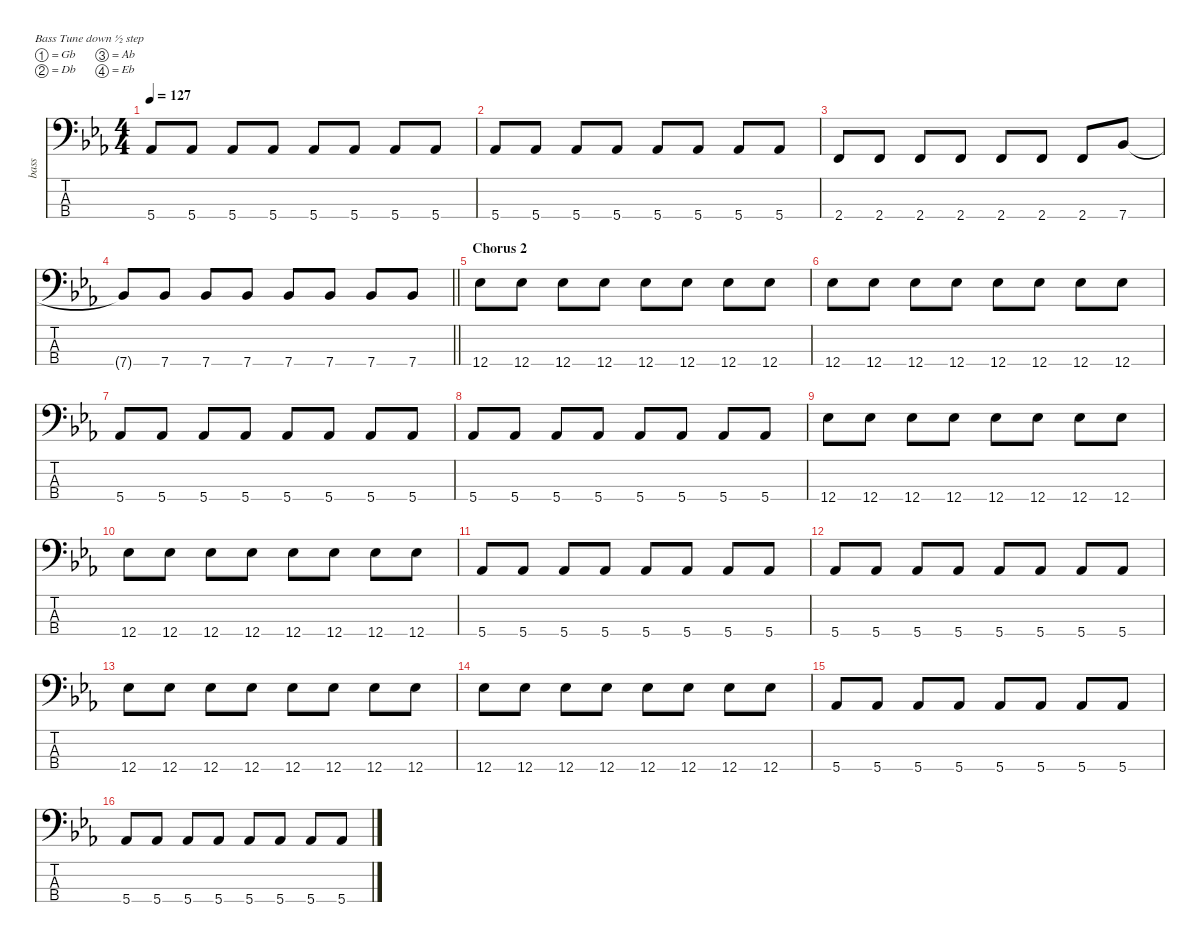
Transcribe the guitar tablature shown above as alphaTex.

\defaultSystemsLayout 4
\hideDynamics
\bracketExtendMode nobrackets
\otherSystemsTrackNameOrientation horizontal
\track ("Bass Guitar" "bass") {defaultSystemsLayout 6 instrument electricbasspick}
\staff {score tabs}
\tuning (Gb2 Db2 Ab1 Eb1)
\ts (4 4)
\tempo 127
\clef f4
\ks eb
5.4{acc b}.8{dy f beam Up} 5.4{acc b}.8{beam Up} 5.4{acc b}.8{beam Up} 5.4{acc b}.8{beam Up} 5.4{acc b}.8{beam Up} 5.4{acc b}.8{beam Up} 5.4{acc b}.8{beam Up} 5.4{acc b}.8{beam Up} |
5.4{acc b}.8{beam Up} 5.4{acc b}.8{beam Up} 5.4{acc b}.8{beam Up} 5.4{acc b}.8{beam Up} 5.4{acc b}.8{beam Up} 5.4{acc b}.8{beam Up} 5.4{acc b}.8{beam Up} 5.4{acc b}.8{beam Up} |
2.4{acc forcenatural}.8{beam Up} 2.4{acc forcenatural}.8{beam Up} 2.4{acc forcenatural}.8{beam Up} 2.4{acc forcenatural}.8{beam Up} 2.4{acc forcenatural}.8{beam Up} 2.4{acc forcenatural}.8{beam Up} 2.4{acc forcenatural}.8{beam Up} 7.4{acc b}.8{beam Up} |
\barLineRight lightlight
7.4{t acc b}.8{beam Up} 7.4{acc b}.8{beam Up} 7.4{acc b}.8{beam Up} 7.4{acc b}.8{beam Up} 7.4{acc b}.8{beam Up} 7.4{acc b}.8{beam Up} 7.4{acc b}.8{beam Up} 7.4{acc b}.8{beam Up} |
\section ("" "Chorus 2")
12.4{acc b}.8{beam Down} 12.4{acc b}.8{beam Down} 12.4{acc b}.8{beam Down} 12.4{acc b}.8{beam Down} 12.4{acc b}.8{beam Down} 12.4{acc b}.8{beam Down} 12.4{acc b}.8{beam Down} 12.4{acc b}.8{beam Down} |
12.4{acc b}.8{beam Down} 12.4{acc b}.8{beam Down} 12.4{acc b}.8{beam Down} 12.4{acc b}.8{beam Down} 12.4{acc b}.8{beam Down} 12.4{acc b}.8{beam Down} 12.4{acc b}.8{beam Down} 12.4{acc b}.8{beam Down} |
5.4{acc b}.8{beam Up} 5.4{acc b}.8{beam Up} 5.4{acc b}.8{beam Up} 5.4{acc b}.8{beam Up} 5.4{acc b}.8{beam Up} 5.4{acc b}.8{beam Up} 5.4{acc b}.8{beam Up} 5.4{acc b}.8{beam Up} |
5.4{acc b}.8{beam Up} 5.4{acc b}.8{beam Up} 5.4{acc b}.8{beam Up} 5.4{acc b}.8{beam Up} 5.4{acc b}.8{beam Up} 5.4{acc b}.8{beam Up} 5.4{acc b}.8{beam Up} 5.4{acc b}.8{beam Up} |
12.4{acc b}.8{beam Down} 12.4{acc b}.8{beam Down} 12.4{acc b}.8{beam Down} 12.4{acc b}.8{beam Down} 12.4{acc b}.8{beam Down} 12.4{acc b}.8{beam Down} 12.4{acc b}.8{beam Down} 12.4{acc b}.8{beam Down} |
12.4{acc b}.8{beam Down} 12.4{acc b}.8{beam Down} 12.4{acc b}.8{beam Down} 12.4{acc b}.8{beam Down} 12.4{acc b}.8{beam Down} 12.4{acc b}.8{beam Down} 12.4{acc b}.8{beam Down} 12.4{acc b}.8{beam Down} |
5.4{acc b}.8{beam Up} 5.4{acc b}.8{beam Up} 5.4{acc b}.8{beam Up} 5.4{acc b}.8{beam Up} 5.4{acc b}.8{beam Up} 5.4{acc b}.8{beam Up} 5.4{acc b}.8{beam Up} 5.4{acc b}.8{beam Up} |
5.4{acc b}.8{beam Up} 5.4{acc b}.8{beam Up} 5.4{acc b}.8{beam Up} 5.4{acc b}.8{beam Up} 5.4{acc b}.8{beam Up} 5.4{acc b}.8{beam Up} 5.4{acc b}.8{beam Up} 5.4{acc b}.8{beam Up} |
12.4{acc b}.8{beam Down} 12.4{acc b}.8{beam Down} 12.4{acc b}.8{beam Down} 12.4{acc b}.8{beam Down} 12.4{acc b}.8{beam Down} 12.4{acc b}.8{beam Down} 12.4{acc b}.8{beam Down} 12.4{acc b}.8{beam Down} |
12.4{acc b}.8{beam Down} 12.4{acc b}.8{beam Down} 12.4{acc b}.8{beam Down} 12.4{acc b}.8{beam Down} 12.4{acc b}.8{beam Down} 12.4{acc b}.8{beam Down} 12.4{acc b}.8{beam Down} 12.4{acc b}.8{beam Down} |
5.4{acc b}.8{beam Up} 5.4{acc b}.8{beam Up} 5.4{acc b}.8{beam Up} 5.4{acc b}.8{beam Up} 5.4{acc b}.8{beam Up} 5.4{acc b}.8{beam Up} 5.4{acc b}.8{beam Up} 5.4{acc b}.8{beam Up} |
5.4{acc b}.8{beam Up} 5.4{acc b}.8{beam Up} 5.4{acc b}.8{beam Up} 5.4{acc b}.8{beam Up} 5.4{acc b}.8{beam Up} 5.4{acc b}.8{beam Up} 5.4{acc b}.8{beam Up} 5.4{acc b}.8{beam Up}
